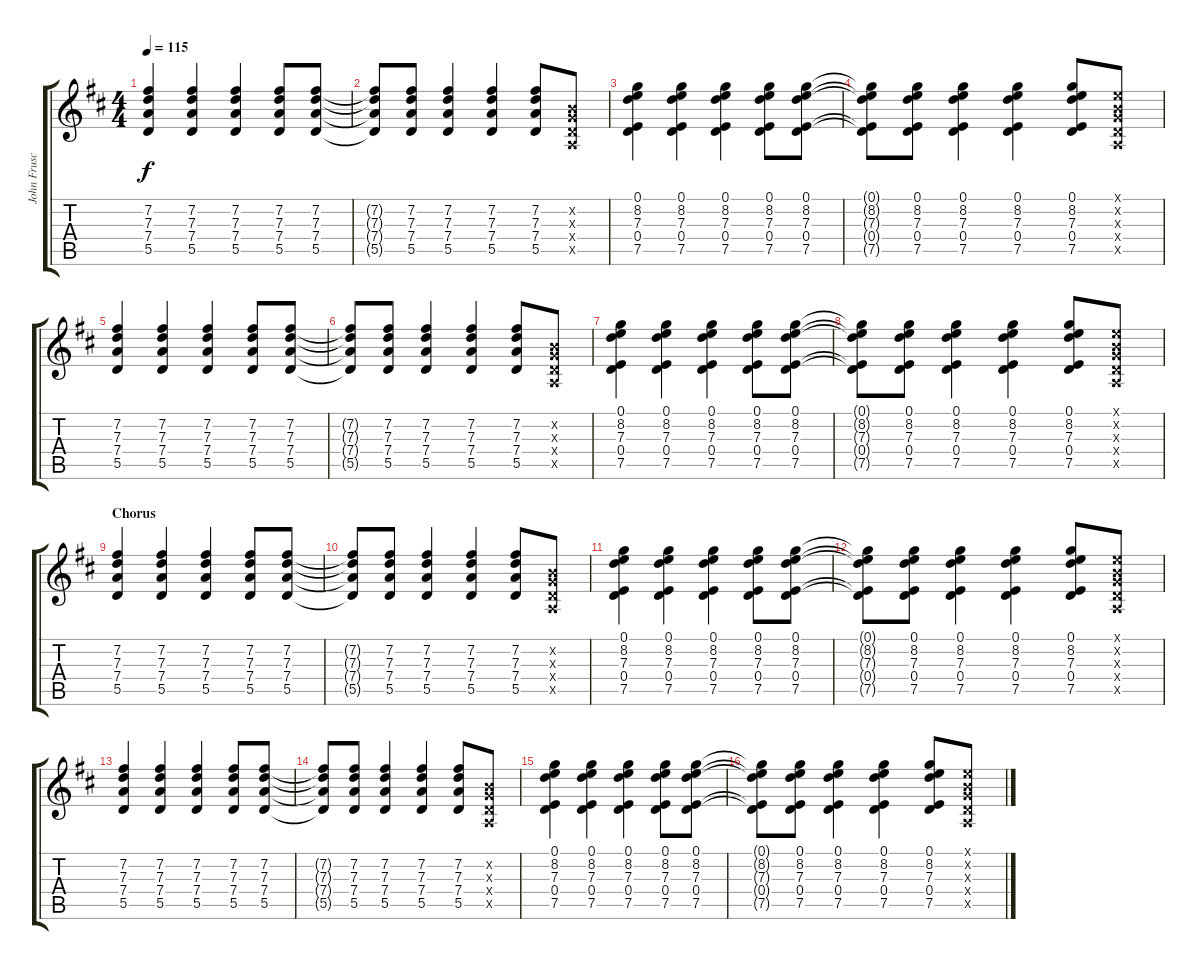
\track ("John Frusciante" "John Frusc") {instrument electricguitarclean}
\staff {score tabs}
\tuning (E4 B3 G3 D3 A2 E2) {hide}
\ts (4 4)
\tempo 115
\clef g2
\ks d
(7.2 7.3 7.4 5.5).4{dy f} (7.2 7.3 7.4 5.5).4 (7.2 7.3 7.4 5.5).4 (7.2 7.3 7.4 5.5).8 (7.2 7.3 7.4 5.5).8 |
(7.2{t} 7.3{t} 7.4{t} 5.5{t}).8 (7.2 7.3 7.4 5.5).8 (7.2 7.3 7.4 5.5).4 (7.2 7.3 7.4 5.5).4 (7.2 7.3 7.4 5.5).8 (0.2{x} 0.3{x} 0.4{x} 0.5{x}).8 |
(0.1 8.2 7.3 0.4 7.5).4 (0.1 8.2 7.3 0.4 7.5).4 (0.1 8.2 7.3 0.4 7.5).4 (0.1 8.2 7.3 0.4 7.5).8 (0.1 8.2 7.3 0.4 7.5).8 |
(0.1{t} 8.2{t} 7.3{t} 0.4{t} 7.5{t}).8 (0.1 8.2 7.3 0.4 7.5).8 (0.1 8.2 7.3 0.4 7.5).4 (0.1 8.2 7.3 0.4 7.5).4 (0.1 8.2 7.3 0.4 7.5).8 (0.1{x} 0.2{x} 0.3{x} 0.4{x} 0.5{x}).8 |
(7.2 7.3 7.4 5.5).4 (7.2 7.3 7.4 5.5).4 (7.2 7.3 7.4 5.5).4 (7.2 7.3 7.4 5.5).8 (7.2 7.3 7.4 5.5).8 |
(7.2{t} 7.3{t} 7.4{t} 5.5{t}).8 (7.2 7.3 7.4 5.5).8 (7.2 7.3 7.4 5.5).4 (7.2 7.3 7.4 5.5).4 (7.2 7.3 7.4 5.5).8 (0.2{x} 0.3{x} 0.4{x} 0.5{x}).8 |
(0.1 8.2 7.3 0.4 7.5).4 (0.1 8.2 7.3 0.4 7.5).4 (0.1 8.2 7.3 0.4 7.5).4 (0.1 8.2 7.3 0.4 7.5).8 (0.1 8.2 7.3 0.4 7.5).8 |
(0.1{t} 8.2{t} 7.3{t} 0.4{t} 7.5{t}).8 (0.1 8.2 7.3 0.4 7.5).8 (0.1 8.2 7.3 0.4 7.5).4 (0.1 8.2 7.3 0.4 7.5).4 (0.1 8.2 7.3 0.4 7.5).8 (0.1{x} 0.2{x} 0.3{x} 0.4{x} 0.5{x}).8 |
\section ("" "Chorus")
(7.2 7.3 7.4 5.5).4 (7.2 7.3 7.4 5.5).4 (7.2 7.3 7.4 5.5).4 (7.2 7.3 7.4 5.5).8 (7.2 7.3 7.4 5.5).8 |
(7.2{t} 7.3{t} 7.4{t} 5.5{t}).8 (7.2 7.3 7.4 5.5).8 (7.2 7.3 7.4 5.5).4 (7.2 7.3 7.4 5.5).4 (7.2 7.3 7.4 5.5).8 (0.2{x} 0.3{x} 0.4{x} 0.5{x}).8 |
(0.1 8.2 7.3 0.4 7.5).4 (0.1 8.2 7.3 0.4 7.5).4 (0.1 8.2 7.3 0.4 7.5).4 (0.1 8.2 7.3 0.4 7.5).8 (0.1 8.2 7.3 0.4 7.5).8 |
(0.1{t} 8.2{t} 7.3{t} 0.4{t} 7.5{t}).8 (0.1 8.2 7.3 0.4 7.5).8 (0.1 8.2 7.3 0.4 7.5).4 (0.1 8.2 7.3 0.4 7.5).4 (0.1 8.2 7.3 0.4 7.5).8 (0.1{x} 0.2{x} 0.3{x} 0.4{x} 0.5{x}).8 |
(7.2 7.3 7.4 5.5).4 (7.2 7.3 7.4 5.5).4 (7.2 7.3 7.4 5.5).4 (7.2 7.3 7.4 5.5).8 (7.2 7.3 7.4 5.5).8 |
(7.2{t} 7.3{t} 7.4{t} 5.5{t}).8 (7.2 7.3 7.4 5.5).8 (7.2 7.3 7.4 5.5).4 (7.2 7.3 7.4 5.5).4 (7.2 7.3 7.4 5.5).8 (0.2{x} 0.3{x} 0.4{x} 0.5{x}).8 |
(0.1 8.2 7.3 0.4 7.5).4 (0.1 8.2 7.3 0.4 7.5).4 (0.1 8.2 7.3 0.4 7.5).4 (0.1 8.2 7.3 0.4 7.5).8 (0.1 8.2 7.3 0.4 7.5).8 |
(0.1{t} 8.2{t} 7.3{t} 0.4{t} 7.5{t}).8 (0.1 8.2 7.3 0.4 7.5).8 (0.1 8.2 7.3 0.4 7.5).4 (0.1 8.2 7.3 0.4 7.5).4 (0.1 8.2 7.3 0.4 7.5).8 (0.1{x} 0.2{x} 0.3{x} 0.4{x} 0.5{x}).8
